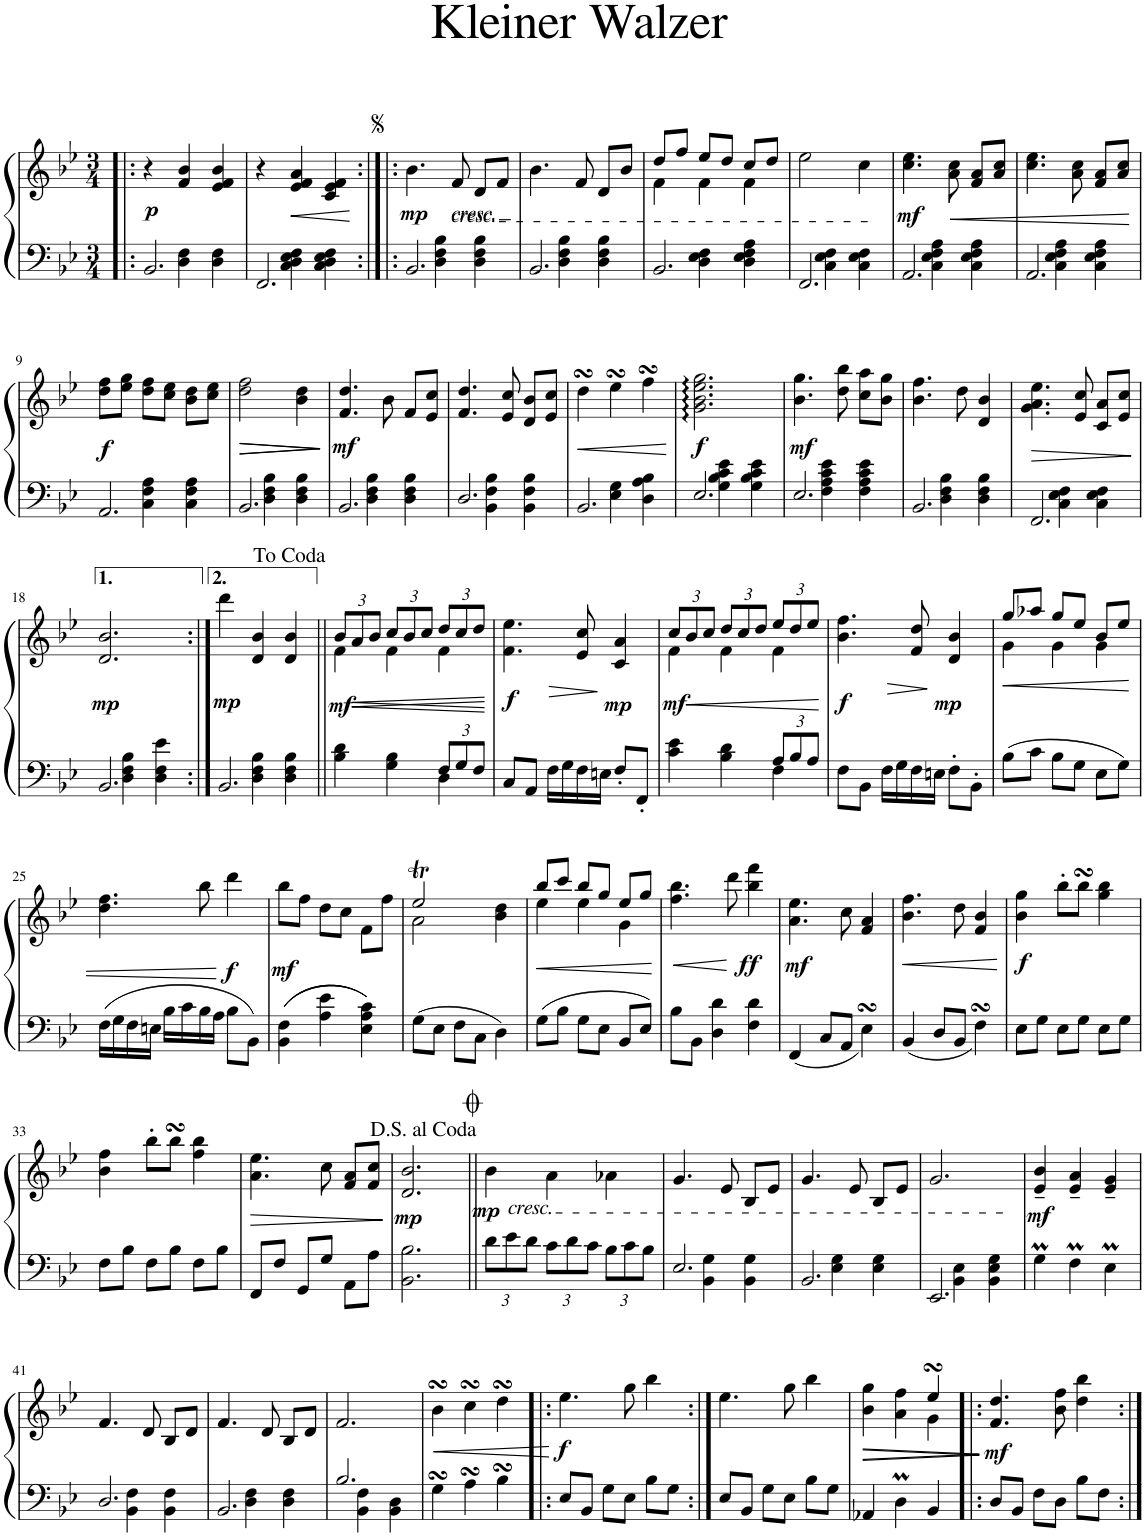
**kern	**kern	**dynam
*part1	*part1	*part1
*staff2	*staff1	*staff1/2
*I"Piano	*	*
*clefF4	*clefG2	*
*k[b-e-]	*k[b-e-]	*
*M3/4	*M3/4	*
=1!|:	=1!|:	=1!|:
*^	*	*
!	!	!	!LO:DY:b
2.BB-/	4ryy	4r	p
.	4D\ 4F\	4f/ 4b-/	.
.	4D\ 4F\	4e-/ 4f/ 4b-/	.
=2	=2	=2	=2
2.FF/	4ryy	4r	.
!	!	!	!LO:HP:b=2
.	4C\ 4D\ 4E-\ 4F\	4e-/ 4f/ 4a/	<
.	4C\ 4D\ 4E-\ 4F\	4c/ 4e-/ 4f/	.
=3:|!|:	=3:|!|:	=3:|!|:	=3:|!|:
!	!	!	!LO:DY:b
2.BB-/	4ryy	4.b-\	mp
.	4D\ 4F\ 4B-\	.	.
!	!	!LO:TX:b:i:t=cresc.	!
!	!	!LO:TX:b:i:t=cresc.	!
.	.	8f/	.
.	4D\ 4F\ 4B-\	8d/L	.
.	.	8f/J	.
=4	=4	=4	=4
2.BB-/	4ryy	4.b-\	.
.	4D\ 4F\ 4B-\	.	.
.	.	8f/	.
.	4D\ 4F\ 4B-\	8d/L	.
.	.	8b-/J	.
=5	=5	=5	=5
*	*	*^	*
2.BB-/	4ryy	8dd/L	4f\	.
.	.	8ff/J	.	.
.	4D\ 4E-\ 4F\	8ee-/L	4f\	.
.	.	8dd/J	.	.
.	4D\ 4E-\ 4F\ 4A\	8cc/L	4f\	.
.	.	8dd/J	.	.
*	*	*v	*v	*
=6	=6	=6	=6
2.FF/	4ryy	2ee-\	.
.	4C\ 4E-\ 4F\	.	.
.	4C\ 4E-\ 4F\	4cc\	.
=7	=7	=7	=7
!	!	!	!LO:DY:b
2.AA/	4ryy	4.cc\ 4.ee-\	mf
.	4C\ 4E-\ 4F\ 4A\	.	.
!	!	!	!LO:HP:b
.	.	8a\ 8cc\	<
.	4C\ 4E-\ 4F\ 4A\	8f/ 8a/L	.
.	.	8a/ 8cc/J	.
=8	=8	=8	=8
2.AA/	4ryy	4.cc\ 4.ee-\	.
.	4C\ 4E-\ 4F\ 4A\	.	.
.	.	8a\ 8cc\	.
.	4C\ 4E-\ 4F\ 4A\	8f/ 8a/L	.
.	.	8a/ 8cc/J	.
*v	*v	*	*
.	.	[
!!LO:LB:g=z
=9	=9	=9
*^	*	*
!	!	!	!LO:DY:b
2.AA/	4ryy	8dd\ 8ff\L	f
.	.	8ee-\ 8gg\J	.
.	4C\ 4F\ 4A\	8dd\ 8ff\L	.
.	.	8cc\ 8ee-\J	.
.	4C\ 4F\ 4A\	8b-\ 8dd\L	.
.	.	8cc\ 8ee-\J	.
=10	=10	=10	=10
!	!	!	!LO:HP:b
2.BB-/	4ryy	2dd\ 2ff\	>
.	4D\ 4F\ 4B-\	.	.
!	!	!	!LO:HP:b
.	4D\ 4F\ 4B-\	4b-\ 4dd\	>
*v	*v	*	*
.	.	[ ]
=11	=11	=11
*^	*	*
!	!	!	!LO:DY:b
2.BB-/	4ryy	4.f/ 4.dd/	mf
.	4D\ 4F\ 4B-\	.	.
.	.	8b-\	.
.	4D\ 4F\ 4B-\	8f/L	.
.	.	8e-/ 8cc/J	.
=12	=12	=12	=12
2.D/	4ryy	4.f/ 4.dd/	.
.	4BB-\ 4F\ 4B-\	.	.
.	.	8e-/ 8cc/	.
.	4BB-\ 4F\ 4B-\	8d/ 8b-/L	.
.	.	8e-/ 8cc/J	.
=13	=13	=13	=13
!	!	!	!LO:HP:b
2.BB-/	4ryy	4ddsSsS\	<
.	4E-\ 4G\	4ee-sSSs\	.
.	4D\ 4A\ 4B-\	4ffsSSS\	.
*v	*v	*	*
.	.	]
=14	=14	=14
*^	*	*
!	!	!	!LO:DY:b
2.E-/	4ryy	2.g\ 2.b-\ 2.ee-\ 2.gg\	f
.	4G\ 4B-\ 4c\ 4e-\	.	.
.	4G\ 4B-\ 4c\ 4e-\	.	.
=15	=15	=15	=15
!	!	!	!LO:DY:b
2.E-/	4ryy	4.b-\ 4.gg\	mf
.	4F\ 4A\ 4c\ 4e-\	.	.
.	.	8dd\ 8bb-\	.
.	4F\ 4A\ 4c\ 4e-\	8cc\ 8aa\L	.
.	.	8b-\ 8gg\J	.
=16	=16	=16	=16
2.BB-/	4ryy	4.b-\ 4.ff\	.
.	4D\ 4F\ 4B-\	.	.
.	.	8dd\	.
.	4D\ 4F\ 4B-\	4d/ 4b-/	.
=17	=17	=17	=17
!	!	!	!LO:HP:b
2.FF/	4ryy	4.g\ 4.a\ 4.ee-\	>
.	4C\ 4E-\ 4F\	.	.
.	.	8e-/ 8cc/	.
.	4C\ 4E-\ 4F\	8c/ 8a/L	.
.	.	8e-/ 8cc/J	.
*v	*v	*	*
.	.	[
!!LO:LB:g=z
=18	=18	=18
*^	*	*
!	!	!	!LO:DY:b
2.BB-/	4ryy	2.d/ 2.b-/	mp
.	4D\ 4F\ 4B-\	.	.
.	4D\ 4F\ 4e-\	.	.
=19:|!	=19:|!	=19:|!	=19:|!
!	!	!	!LO:DY:b
2.BB-/	4ryy	4ddd\	mp
.	4D\ 4F\ 4B-\	4d/ 4b-/	.
.	4D\ 4F\ 4B-\	4d/ 4b-/	.
=20||	=20||	=20||	=20||
*	*	*Xbrackettup	*
*	*	*^	*
!	!	!	!	!LO:DY:b
4B-\ 4d\	2ryy	12b-/L	4f\	mf
!	!	!	!	!LO:HP:b
.	.	12a/	.	<
!	!	!	!	!LO:HP:b
.	.	12b-/J	.	<
4G\ 4B-\	.	12cc/L	4f\	.
.	.	12b-/	.	.
.	.	12cc/J	.	.
*Xbrackettup	*	*	*	*
12F/L	4D\	12dd/L	4f\	.
12G/	.	12cc/	.	.
12F/J	.	12dd/J	.	.
*v	*v	*	*	*
*	*v	*v	*
.	.	] [
=21	=21	=21
!	!	!LO:DY:b
8C/L	4.f\ 4.ee-\	f
8AA/J	.	.
!	!	!LO:HP:b=2
16F\LL	.	>
16G\	.	.
16F\	8e-/ 8cc/	.
16En\JJ	.	.
!	!	!LO:DY:n=1:b
8F'/L	4c/ 4a/	[ mp
8FF'/J	.	.
=22	=22	=22
*^	*^	*
!	!	!	!	!LO:DY:b
4c\ 4e-\	2ryy	12cc/L	4f\	mf
!	!	!	!	!LO:HP:b
.	.	12b-/	.	<
.	.	12cc/J	.	.
4B-\ 4d\	.	12dd/L	4f\	.
.	.	12cc/	.	.
.	.	12dd/J	.	.
12A/L	4F\	12ee-/L	4f\	.
12B-/	.	12dd/	.	.
12A/J	.	12ee-/J	.	.
*v	*v	*	*	*
*	*v	*v	*
.	.	]
=23	=23	=23
!	!	!LO:DY:b
8F\L	4.b-\ 4.ff\	f
8BB-\J	.	.
!	!	!LO:HP:b=2
16F\LL	.	>
16G\	.	.
16F\	8f/ 8dd/	.
16En\JJ	.	.
!	!	!LO:DY:n=1:b
8F'\L	4d/ 4b-/	[ mp
8BB-'\J	.	.
=24	=24	=24
!	!	!LO:HP:b
*	*^	*
8B-\L	8gg/L	4g\	<
8c\J	8aa-X/J	.	.
8B-\L	8gg/L	4g\	.
8G\J	8ee-/J	.	.
8E-\L	8b-/L	4g\	.
8G\J	8ee-/J	.	.
*	*v	*v	*
!!LO:LB:g=z
=25	=25	=25
16F\LL	4.dd\ 4.ff\	.
16G\	.	.
16F\	.	.
16En\JJ	.	.
16B-\LL	.	.
16c\	.	.
16B-\	8bb-\	.
16A\JJ	.	.
!	!	!LO:DY:n=1:b
8B-\L	4ddd\	] f
8BB-\J	.	.
=26	=26	=26
!	!	!LO:DY:b
4BB-\ 4F\	8bb-\L	mf
.	8ff\J	.
4A\ 4e-\	8dd\L	.
.	8cc\J	.
4E-\ 4A\ 4c\	8f\L	.
.	8ff\J	.
=27	=27	=27
*	*^	*
8G\L	2ee-T/	2a\	.
8E-\J	.	.	.
8F\L	.	.	.
8C\J	.	.	.
4D\	4b-\ 4dd\	4ryy	.
=28	=28	=28	=28
!	!	!	!LO:HP:b
8G\L	8bb-/L	4ee-\	<
8B-\J	8ccc/J	.	.
8G\L	8bb-/L	4ee-\	.
8E-\J	8gg/J	.	.
8BB-/L	8ee-/L	4g\	.
8E-/J	8gg/J	.	.
*	*v	*v	*
.	.	[
=29	=29	=29
!	!	!LO:HP:b=2
8B-\L	4.ff\ 4.bb-\	<
8BB-\J	.	.
4D\ 4d\	.	.
.	8ddd\	.
!	!	!LO:DY:n=1:b
4F\ 4d\	4bb-\ 4fff\	[ ff
=30	=30	=30
!	!	!LO:DY:b
4FF/	4.a\ 4.ee-\	mf
8C/L	.	.
8AA/J	8cc\	.
4E-sSSs\	4f/ 4a/	.
=31	=31	=31
!	!	!LO:HP:b
4BB-/	4.b-\ 4.ff\	<
8D/L	.	.
8BB-/J	8dd\	.
4FsSSS\	4f/ 4b-/	.
.	.	[
=32	=32	=32
!	!	!LO:DY:b
8E-\L	4b-\ 4gg\	f
8G\J	.	.
8E-\L	8bb-'\L	.
8G\J	8bb-sSSs\J	.
8E-\L	4gg\ 4bb-\	.
8G\J	.	.
!!LO:LB:g=z
=33	=33	=33
8F\L	4b-\ 4ff\	.
8B-\J	.	.
8F\L	8bb-'\L	.
8B-\J	8bb-sSSs\J	.
8F\L	4ff\ 4bb-\	.
8B-\J	.	.
=34	=34	=34
!	!	!LO:HP:b
8FF/L	4.a\ 4.ee-\	>
8F/J	.	.
8GG/L	.	.
8G/J	8cc\	.
8AA\L	8f/ 8a/L	.
8A\J	8f/ 8cc/J	.
.	.	[
=35	=35	=35
!	!	!LO:DY:b
2.BB-\ 2.B-\	2.d/ 2.b-/	mp
=36||	=36||	=36||
!	!	!LO:DY:b
12d\L	4b-\	mp
!LO:TX:a:i:t=cresc.	!	!
12e-\	.	.
12d\J	.	.
12c\L	4a\	.
12d\	.	.
12c\J	.	.
12B-\L	4a-X\	.
12c\	.	.
12B-\J	.	.
=37	=37	=37
*^	*	*
2.E-/	4ryy	4.g/	.
.	4BB-\ 4G\	.	.
.	.	8e-/	.
.	4BB-\ 4G\	8B-/L	.
.	.	8e-/J	.
=38	=38	=38	=38
2.BB-/	4ryy	4.g/	.
.	4E-\ 4G\	.	.
.	.	8e-/	.
.	4E-\ 4G\	8B-/L	.
.	.	8e-/J	.
=39	=39	=39	=39
2.EE-/	4ryy	2.g/	.
.	4BB-\ 4E-\	.	.
.	4BB-\ 4E-\ 4G\	.	.
=40	=40	=40	=40
!	!	!	!LO:DY:b
*v	*v	*	*
4GM\	4e-/~ 4b-/~	mf
4FM\	4e-/~ 4a/~	.
4E-M\	4e-/~ 4g/~	.
!!LO:LB:g=z
=41	=41	=41
*^	*	*
2.D/	4ryy	4.f/	.
.	4BB-\ 4F\	.	.
.	.	8d/	.
.	4BB-\ 4F\	8B-/L	.
.	.	8d/J	.
=42	=42	=42	=42
2.BB-/	4ryy	4.f/	.
.	4D\ 4F\	.	.
.	.	8d/	.
.	4D\ 4F\	8B-/L	.
.	.	8d/J	.
=43	=43	=43	=43
2.B-/	4ryy	2.f/	.
.	4BB-\ 4F\	.	.
.	4BB-\ 4D\	.	.
=44	=44	=44	=44
!	!	!	!LO:HP:b
*v	*v	*	*
4GsSSS\	4b-sSSs\	<
4AsSsS\	4ccsSSS\	.
4B-sSSs\	4ddsSsS\	.
.	.	]
=45!|:	=45!|:	=45!|:
!	!	!LO:DY:b
8E-/L	4.ee-\	f
8BB-/J	.	.
8G\L	.	.
8E-\J	8gg\	.
8B-\L	4bb-\	.
8G\J	.	.
=46:|!	=46:|!	=46:|!
8E-/L	4.ee-\	.
8BB-/J	.	.
8G\L	.	.
8E-\J	8gg\	.
8B-\L	4bb-\	.
8G\J	.	.
=47	=47	=47
*	*^	*
4AA-X/	4b-\ 4gg\	2ryy	.
!	!	!	!LO:HP:b
4Dm\	4a\ 4ff\	.	>
4BB-/	4ee-sSSs/	4g\	.
*	*v	*v	*
.	.	[ ]
=48!|:	=48!|:	=48!|:
!	!	!LO:DY:b
8D/L	4.f/ 4.dd/	mf
8BB-/J	.	.
8F\L	.	.
8D\J	8b-\ 8ff\	.
8B-\L	4dd\ 4bb-\	.
8F\J	.	.
=:|!	=:|!	=:|!
*-	*-	*-
